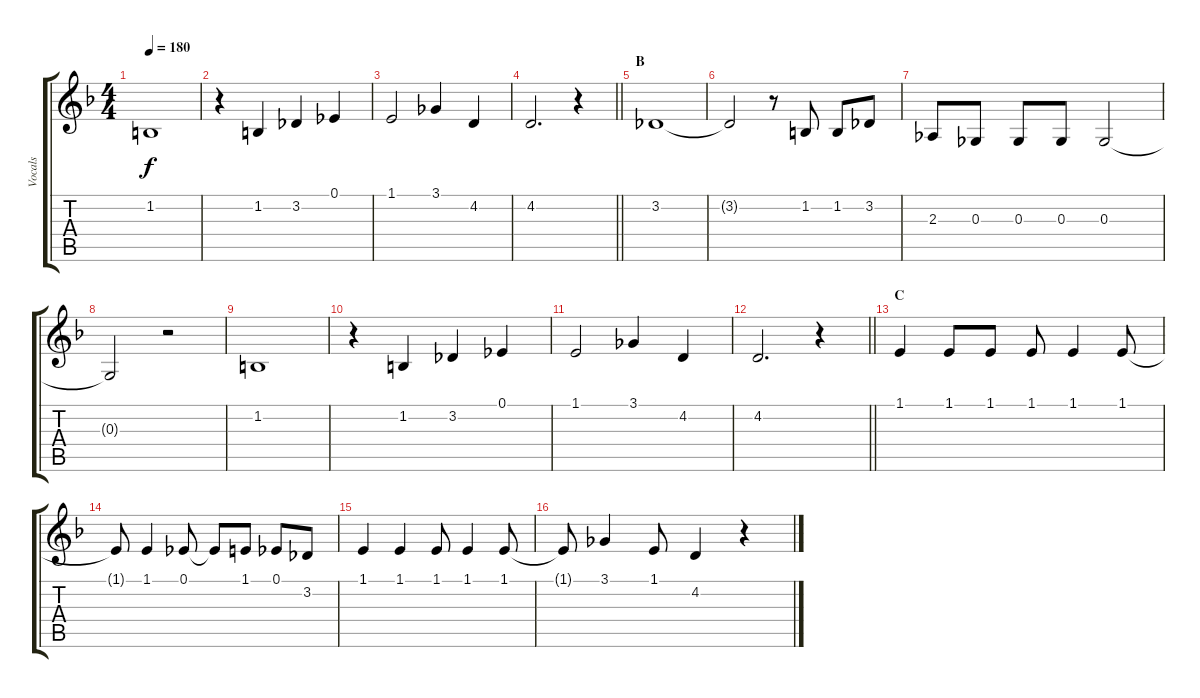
\track ("Vocals" "Vocals") {instrument voiceoohs}
\staff {score tabs}
\tuning (Eb4 Bb3 Gb3 Db3 Ab2 Eb2) {hide}
\ts (4 4)
\tempo 180
\clef g2
\ks f
1.2.1{dy f} |
r.4 1.2.4 3.2.4 0.1.4 |
1.1.2 3.1.4 4.2.4 |
\barLineRight lightlight
4.2.2{d} r.4 |
\section ("" "B")
3.2.1 |
3.2{t}.2 r.8 1.2.8 1.2.8 3.2.8 |
2.3.8 0.3.8 0.3.8 0.3.8 0.3.2 |
0.3{t}.2 r.2 |
1.2.1 |
r.4 1.2.4 3.2.4 0.1.4 |
1.1.2 3.1.4 4.2.4 |
\barLineRight lightlight
4.2.2{d} r.4 |
\section ("" "C")
1.1.4 1.1.8 1.1.8 1.1.8 1.1.4 1.1.8 |
1.1{t}.8 1.1.4 0.1.8 0.1{t}.8 1.1.8 0.1.8 3.2.8 |
1.1.4 1.1.4 1.1.8 1.1.4 1.1.8 |
1.1{t}.8 3.1.4 1.1.8 4.2.4 r.4
